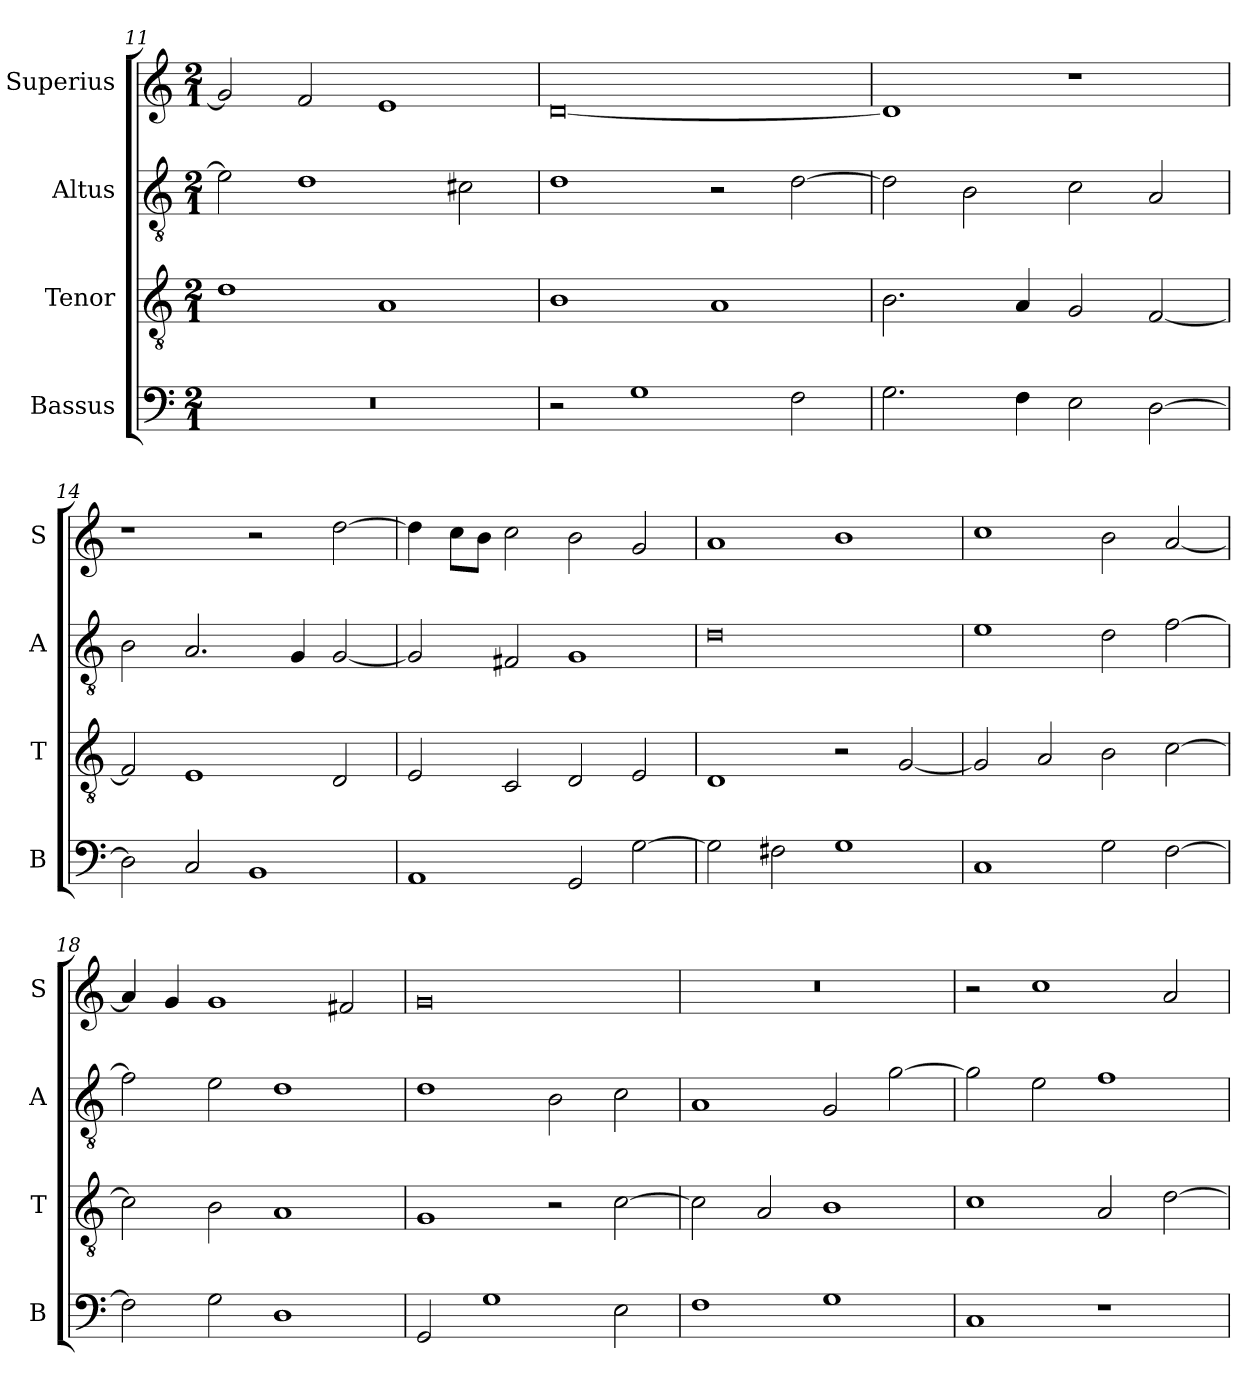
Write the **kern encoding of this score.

**kern	**kern	**kern	**kern
*part4	*part3	*part2	*part1
*staff4	*staff3	*staff2	*staff1
*I"Bassus	*I"Tenor	*I"Altus	*I"Superius
*I'B	*I'T	*I'A	*I'S
*clefF4	*clefGv2	*clefGv2	*clefG2
*k[]	*k[]	*k[]	*k[]
*C:	*C:	*C:	*C:
*M2/1	*M2/1	*M2/1	*M2/1
=11	=11	=11	=11
0r	1d	2e]	2g]
.	.	1d	2f
.	1A	.	1e
.	.	2c#X	.
=12	=12	=12	=12
2r	1B	1d	[0d
1G	.	.	.
.	1A	2r	.
2F	.	[2d	.
=13	=13	=13	=13
2.G	2.B	2d]	1d]
.	.	2B	.
4F	4A	.	.
2E	2G	2c	1r
[2D	[2F	2A	.
=14	=14	=14	=14
2D]	2F]	2B	1r
2C	1E	2.A	.
1BB	.	.	2r
.	.	4G	.
.	2D	[2G	[2dd
=15	=15	=15	=15
1AA	2E	2G]	4dd]
.	.	.	8ccL
.	.	.	8bJ
.	2C	2F#X	2cc
2GG	2D	1G	2b
[2G	2E	.	2g
=16	=16	=16	=16
2G]	1D	0d	1a
2F#X	.	.	.
1G	2r	.	1b
.	[2G	.	.
=17	=17	=17	=17
1C	2G]	1e	1cc
.	2A	.	.
2G	2B	2d	2b
[2F	[2c	[2f	[2a
=18	=18	=18	=18
2F]	2c]	2f]	4a]
.	.	.	4g
2G	2B	2e	1g
1D	1A	1d	.
.	.	.	2f#X
=19	=19	=19	=19
2GG	1G	1d	0g
1G	.	.	.
.	2r	2B	.
2E	[2c	2c	.
=20	=20	=20	=20
1F	2c]	1A	0r
.	2A	.	.
1G	1B	2G	.
.	.	[2g	.
=21	=21	=21	=21
1C	1c	2g]	2r
.	.	2e	1cc
1r	2A	1f	.
.	[2d	.	2a
=	=	=	=
*-	*-	*-	*-
